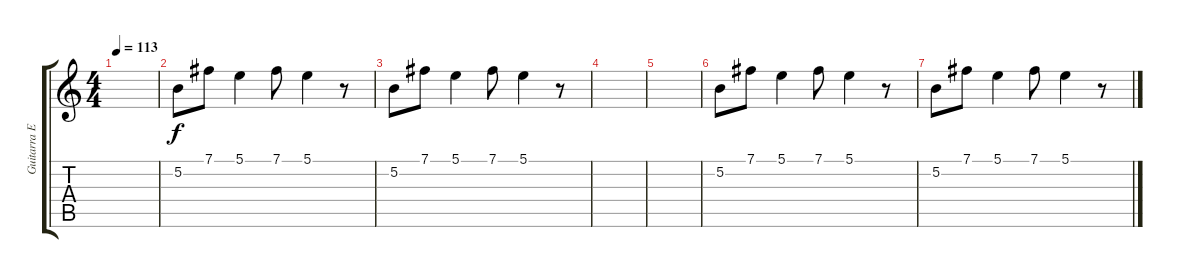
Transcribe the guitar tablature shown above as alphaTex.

\track ("Guitarra Extra" "Guitarra E") {instrument distortionguitar}
\staff {score tabs}
\tuning (B3 Gb3 D3 A2 E2 B1) {hide}
\ts (4 4)
\tempo 113
\clef g2
\ks c
|
5.2.8 7.1.8 5.1.4 7.1.8 5.1.4 r.8 |
5.2.8 7.1.8 5.1.4 7.1.8 5.1.4 r.8 |
|
|
5.2.8 7.1.8 5.1.4 7.1.8 5.1.4 r.8 |
5.2.8 7.1.8 5.1.4 7.1.8 5.1.4 r.8
